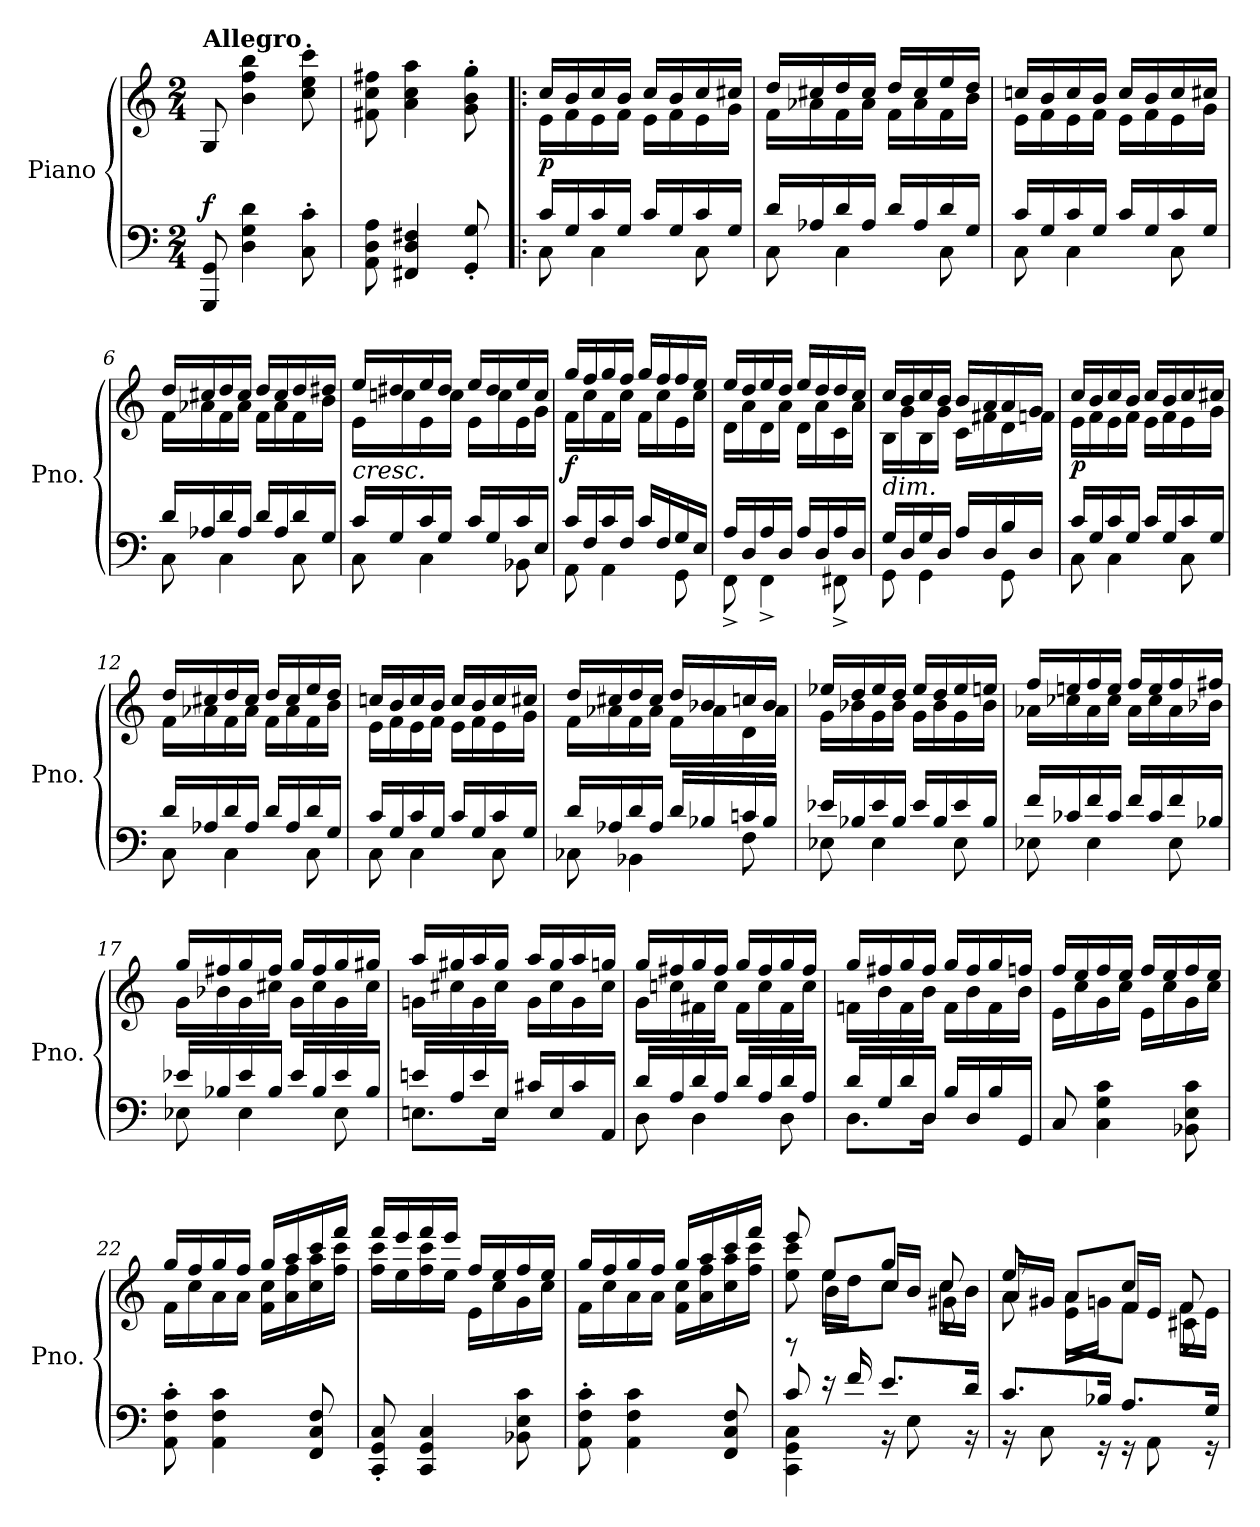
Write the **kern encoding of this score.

**kern	**kern	**dynam
*part1	*part1	*part1
*staff2	*staff1	*staff1/2
*I"Piano	*	*
*I'Pno.	*	*
*clefF4	*clefG2	*
*k[]	*k[]	*
*M2/4	*M2/4	*
=1	=1	=1
!	!LO:TX:a:B:t=Allegro	!
!	!	!LO:DY:a=2
8GGG/ 8GG/	8G/	f
4D\ 4G\ 4d\	4b\ 4ff\ 4bb\	.
8C\' 8c\'	8cc\' 8ee\' 8ccc\'	.
=2	=2	=2
8AA\ 8D\ 8A\	8f#X\ 8cc\ 8ff#X\	.
4FF#X/ 4D/ 4F#X/	4a\ 4cc\ 4aa\	.
8GG/' 8G/'	8g\' 8b\' 8gg\'	.
=3!|:	=3!|:	=3!|:
*^	*^	*
!	!	!	!	!LO:DY:b
16c/LL	8C\	16cc/LL	16e\LL	p
16G/	.	16b/	16f\	.
16c/	4C\	16cc/	16e\	.
16G/JJ	.	16b/JJ	16f\JJ	.
16c/LL	.	16cc/LL	16e\LL	.
16G/	.	16b/	16f\	.
16c/	8C\	16cc/	16e\	.
16G/JJ	.	16cc#X/JJ	16g\JJ	.
=4	=4	=4	=4	=4
16d/LL	8C\	16dd/LL	16f\LL	.
16A-X/	.	16cc#X/	16a-X\	.
16d/	4C\	16dd/	16f\	.
16A-/JJ	.	16cc#/JJ	16a-\JJ	.
16d/LL	.	16dd/LL	16f\LL	.
16A-/	.	16cc#/	16a-\	.
16d/	8C\	16ee/	16f\	.
16G/JJ	.	16dd/JJ	16b\JJ	.
!!LO:LB:g=z	!!
=5	=5	=5	=5	=5
16c/LL	8C\	16ccn/LL	16e\LL	.
16G/	.	16b/	16f\	.
16c/	4C\	16cc/	16e\	.
16G/JJ	.	16b/JJ	16f\JJ	.
16c/LL	.	16cc/LL	16e\LL	.
16G/	.	16b/	16f\	.
16c/	8C\	16cc/	16e\	.
16G/JJ	.	16cc#X/JJ	16g\JJ	.
=6	=6	=6	=6	=6
16d/LL	8C\	16dd/LL	16f\LL	.
16A-X/	.	16cc#X/	16a-X\	.
16d/	4C\	16dd/	16f\	.
16A-/JJ	.	16cc#/JJ	16a-\JJ	.
16d/LL	.	16dd/LL	16f\LL	.
16A-/	.	16cc#/	16a-\	.
16d/	8C\	16dd/	16f\	.
16G/JJ	.	16dd#X/JJ	16b\JJ	.
=7	=7	=7	=7	=7
!LO:TX:a:i:t=cresc.	!	!	!	!
16c/LL	8C\	16ee/LL	16e\LL	.
16G/	.	16dd#X/	16ccn\	.
16c/	4C\	16ee/	16e\	.
16G/JJ	.	16dd#/JJ	16cc\JJ	.
16c/LL	.	16ee/LL	16e\LL	.
16G/	.	16dd#/	16cc\	.
16c/	8BB-X\	16ee/	16e\	.
16E/JJ	.	16cc/JJ	16g\JJ	.
=8	=8	=8	=8	=8
!	!	!	!	!LO:DY:b
16c/LL	8AA\	16gg/LL	16f\LL	f
16F/	.	16ff/	16cc\	.
16c/	4AA\	16gg/	16f\	.
16F/JJ	.	16ff/JJ	16cc\JJ	.
16c/LL	.	16gg/LL	16f\LL	.
16F/	.	16ff/	16cc\	.
16G/	8GG\	16ff/	16e\	.
16E/JJ	.	16ee/JJ	16cc\JJ	.
=9	=9	=9	=9	=9
16A/LL	8FF^\	16ee/LL	16d\LL	.
16D/	.	16dd/	16a\	.
16A/	4FF^\	16ee/	16d\	.
16D/JJ	.	16dd/JJ	16a\JJ	.
16A/LL	.	16ee/LL	16d\LL	.
16D/	.	16dd/	16a\	.
16A/	8FF#X^\	16dd/	16c\	.
16D/JJ	.	16cc/JJ	16a\JJ	.
!!LO:LB:g=z	!!
=10	=10	=10	=10	=10
!LO:TX:a:i:t=dim.	!	!	!	!
16G/LL	8GG\	16cc/LL	16B\LL	.
16D/	.	16b/	16g\	.
16G/	4GG\	16cc/	16B\	.
16D/JJ	.	16b/JJ	16g\JJ	.
16A/LL	.	16b/LL	16c\LL	.
16D/	.	16a/	16f#X\	.
16B/	8GG\	16a/	16d\	.
16D/JJ	.	16g/JJ	16fn\JJ	.
=11	=11	=11	=11	=11
!	!	!	!	!LO:DY:b
16c/LL	8C\	16cc/LL	16e\LL	p
16G/	.	16b/	16f\	.
16c/	4C\	16cc/	16e\	.
16G/JJ	.	16b/JJ	16f\JJ	.
16c/LL	.	16cc/LL	16e\LL	.
16G/	.	16b/	16f\	.
16c/	8C\	16cc/	16e\	.
16G/JJ	.	16cc#X/JJ	16g\JJ	.
=12	=12	=12	=12	=12
16d/LL	8C\	16dd/LL	16f\LL	.
16A-X/	.	16cc#X/	16a-X\	.
16d/	4C\	16dd/	16f\	.
16A-/JJ	.	16cc#/JJ	16a-\JJ	.
16d/LL	.	16dd/LL	16f\LL	.
16A-/	.	16cc#/	16a-\	.
16d/	8C\	16ee/	16f\	.
16G/JJ	.	16dd/JJ	16b\JJ	.
=13	=13	=13	=13	=13
16c/LL	8C\	16ccn/LL	16e\LL	.
16G/	.	16b/	16f\	.
16c/	4C\	16cc/	16e\	.
16G/JJ	.	16b/JJ	16f\JJ	.
16c/LL	.	16cc/LL	16e\LL	.
16G/	.	16b/	16f\	.
16c/	8C\	16cc/	16e\	.
16G/JJ	.	16cc#X/JJ	16g\JJ	.
!!LO:LB:g=z	!!
=14	=14	=14	=14	=14
16d/LL	8C-X\	16dd/LL	16f\LL	.
16A-X/	.	16cc#X/	16a-X\	.
16d/	4BB-X\	16dd/	16f\	.
16A-/JJ	.	16cc#/JJ	16a-\JJ	.
16d/LL	.	16dd/LL	16f\LL	.
16B-X/	.	16b-X/	16a-\	.
16cn/	8F\	16ccn/	16d\	.
16B-/JJ	.	16b-/JJ	16a-\JJ	.
=15	=15	=15	=15	=15
16e-X/LL	8E-X\	16ee-X/LL	16g\LL	.
16B-X/	.	16dd/	16b-X\	.
16e-/	4E-\	16ee-/	16g\	.
16B-/JJ	.	16dd/JJ	16b-\JJ	.
16e-/LL	.	16ee-/LL	16g\LL	.
16B-/	.	16dd/	16b-\	.
16e-/	8E-\	16ee-/	16g\	.
16B-/JJ	.	16een/JJ	16b-\JJ	.
=16	=16	=16	=16	=16
16f/LL	8E-X\	16ff/LL	16a-X\LL	.
16c-X/	.	16een/	16cc-X\	.
16f/	4E-\	16ff/	16a-\	.
16c-/JJ	.	16ee/JJ	16cc-\JJ	.
16f/LL	.	16ff/LL	16a-\LL	.
16c-/	.	16ee/	16cc-\	.
16f/	8E-\	16ff/	16a-\	.
16B-X/JJ	.	16ff#X/JJ	16b-X\JJ	.
=17	=17	=17	=17	=17
16e-X/LL	8E-X\	16gg/LL	16g\LL	.
16B-X/	.	16ff#X/	16b-X\	.
16e-/	4E-\	16gg/	16g\	.
16B-/JJ	.	16ff#/JJ	16cc#X\JJ	.
16e-/LL	.	16gg/LL	16g\LL	.
16B-/	.	16ff#/	16cc#\	.
16e-/	8E-\	16gg/	16g\	.
16B-/JJ	.	16gg#X/JJ	16cc#\JJ	.
!!LO:PB:g=z	!!
=18	=18	=18	=18	=18
16en/LL	8.En\L	16aa/LL	16gn\LL	.
16A/	.	16gg#X/	16cc#X\	.
16e/	.	16aa/	16g\	.
16E/JJ	16E\Jk	16gg#/JJ	16cc#\JJ	.
16c#X/LL	4ryy	16aa/LL	16g\LL	.
16E/	.	16gg#/	16cc#\	.
16c#/	.	16aa/	16g\	.
16AA/JJ	.	16ggn/JJ	16cc#\JJ	.
=19	=19	=19	=19	=19
16d/LL	8D\	16gg/LL	16g\LL	.
16A/	.	16ff#X/	16ccn\	.
16d/	4D\	16gg/	16f#X\	.
16A/JJ	.	16ff#/JJ	16cc\JJ	.
16d/LL	.	16gg/LL	16f#\LL	.
16A/	.	16ff#/	16cc\	.
16d/	8D\	16gg/	16f#\	.
16A/JJ	.	16ff#/JJ	16cc\JJ	.
=20	=20	=20	=20	=20
16d/LL	8.D\L	16gg/LL	16fn\LL	.
16G/	.	16ff#X/	16b\	.
16d/	.	16gg/	16f\	.
16D/JJ	16D\Jk	16ff#/JJ	16b\JJ	.
16B/LL	4ryy	16gg/LL	16f\LL	.
16D/	.	16ff#/	16b\	.
16B/	.	16gg/	16f\	.
16GG/JJ	.	16ffn/JJ	16b\JJ	.
*v	*v	*	*	*
=21	=21	=21	=21
8C/	16ff/LL	16e\LL	.
.	16ee/	16cc\	.
4C\ 4G\ 4c\	16ff/	16g\	.
.	16ee/JJ	16cc\JJ	.
.	16ff/LL	16e\LL	.
.	16ee/	16cc\	.
8BB-X\ 8E\ 8c\	16ff/	16g\	.
.	16ee/JJ	16cc\JJ	.
!!LO:LB:g=z	!!
=22	=22	=22	=22
8AA\' 8F\' 8c\'	16gg/LL	16f\LL	.
.	16ff/	16cc\	.
4AA\ 4F\ 4c\	16gg/	16a\	.
.	16ff/JJ	16a\JJ	.
.	16gg/LL	16f\ 16cc\LL	.
.	16aa/	16a\ 16ff\	.
8FF/ 8C/ 8F/	16ccc/	16cc\ 16aa\	.
.	16fff/JJ	16ff\ 16ccc\JJ	.
=23	=23	=23	=23
8CC/' 8GG/' 8C/'	16fff/LL	16ff\ 16ccc\LL	.
.	16eee/	16ee\	.
4CC/ 4GG/ 4C/	16fff/	16ff\ 16ccc\	.
.	16eee/JJ	16ee\JJ	.
.	16ff/LL	16e\LL	.
.	16ee/	16cc\	.
8BB-X\ 8E\ 8c\	16ff/	16g\	.
.	16ee/JJ	16cc\JJ	.
=24	=24	=24	=24
8AA\' 8F\' 8c\'	16gg/LL	16f\LL	.
.	16ff/	16cc\	.
4AA\ 4F\ 4c\	16gg/	16a\	.
.	16ff/JJ	16a\JJ	.
.	16gg/LL	16f\ 16cc\LL	.
.	16aa/	16a\ 16ff\	.
8FF/ 8C/ 8F/	16ccc/	16cc\ 16aa\	.
.	16fff/JJ	16ff\ 16ccc\JJ	.
=25	=25	=25	=25
*^	*	*^	*
8c/	4CC\ 4GG\ 4C\	8eee/	8ee\ 8ccc\	8rF	.
16r	.	8ee/L	16ee\LL	8b\L	.
16f/	.	.	16dd\JJ	.	.
8.e/L	16r	8gg/J	16cc/LL	8cc\J	.
.	8E\	.	16b/JJ	.	.
.	.	8cc/	16cc\LL	8g#X\	.
16d/Jk	16r	.	16b\JJ	.	.
!!LO:LB:g=z	!!	!!
=26	=26	=26	=26	=26	=26
8.c/L	16r	8ee/	16a/LL	8a\	.
.	8C\	.	16g#X/JJ	.	.
.	.	8a/L	16e\LL	8a\L	.
16B-X/Jk	16r	.	16gn\JJ	.	.
8.A/L	16r	8cc/J	16f/LL	8f\J	.
.	8AA\	.	16e/JJ	.	.
.	.	8f/L	16f\LL	8c#X\L	.
16G/Jk	16r	.	16e\JJ	.	.
*v	*v	*	*	*	*
*	*v	*v	*v	*
=	=	=
*-	*-	*-
